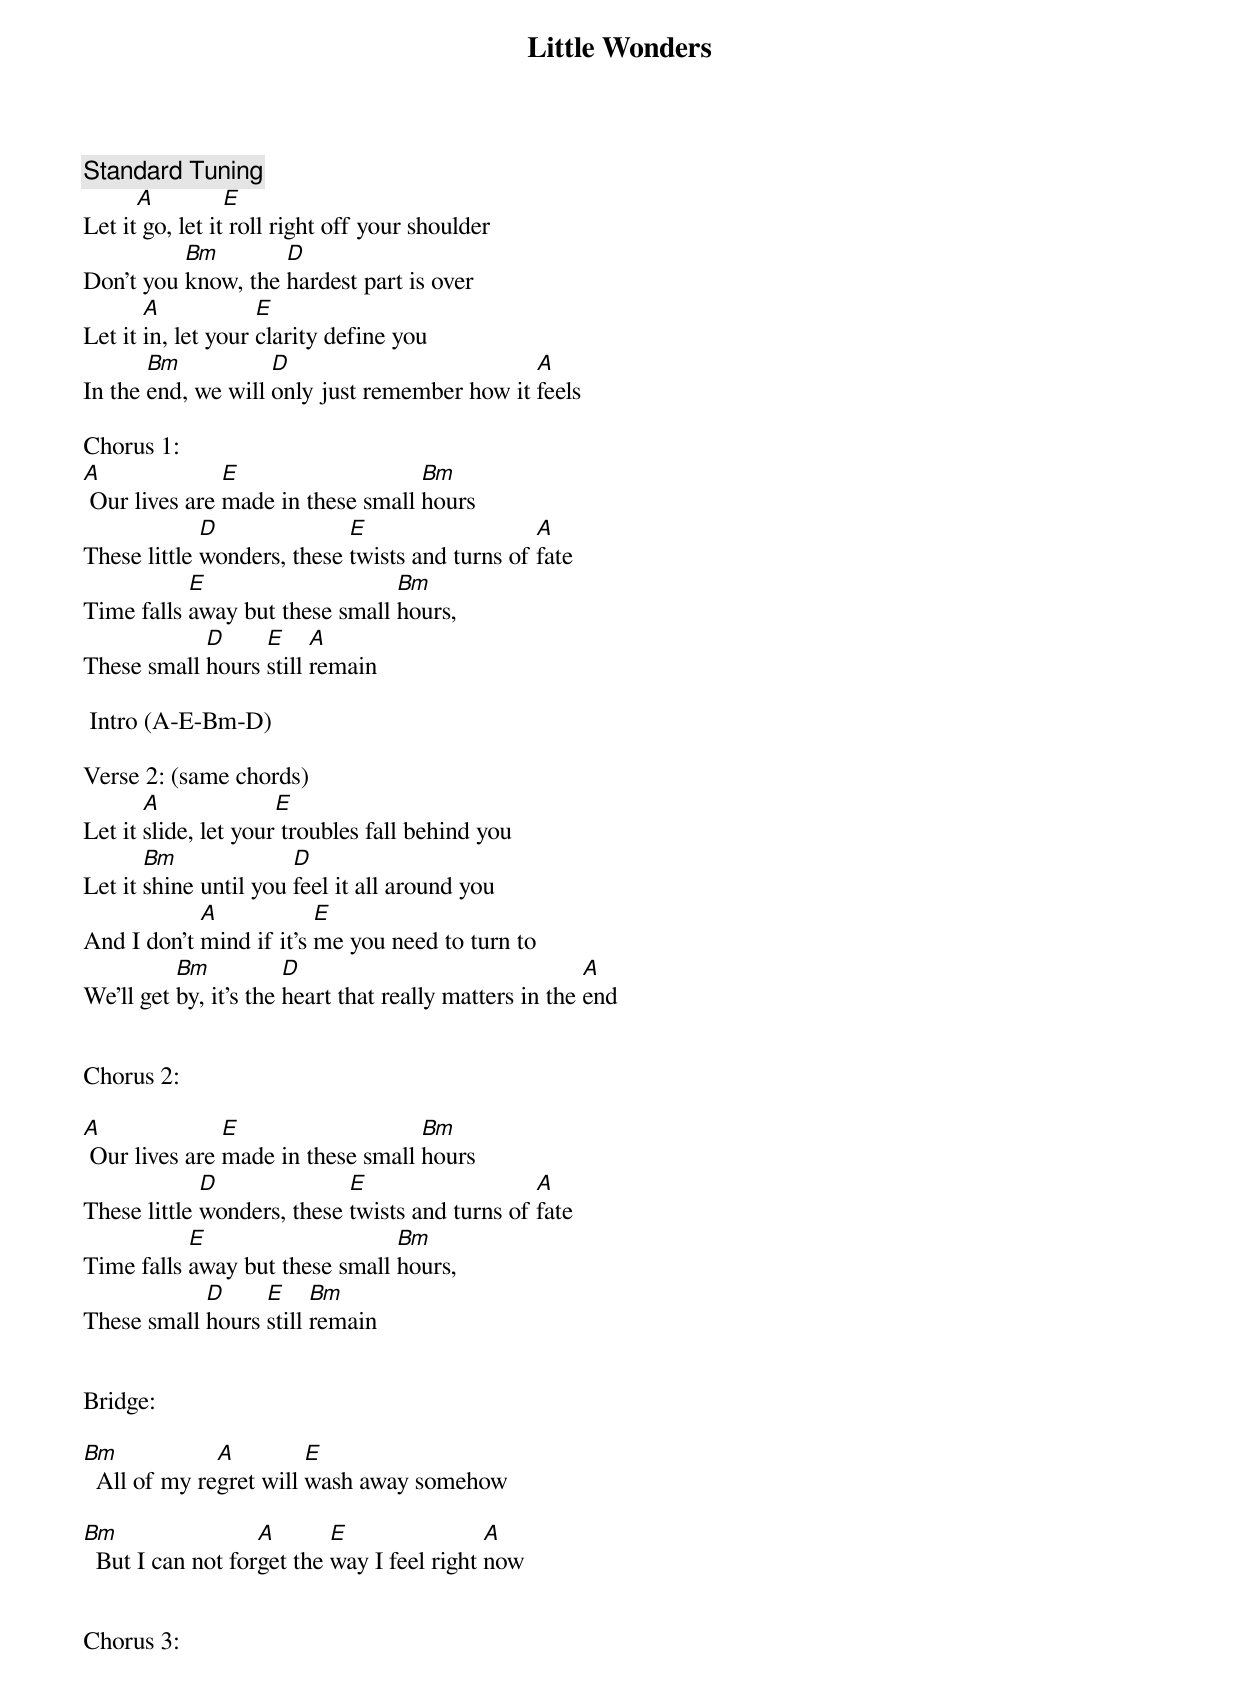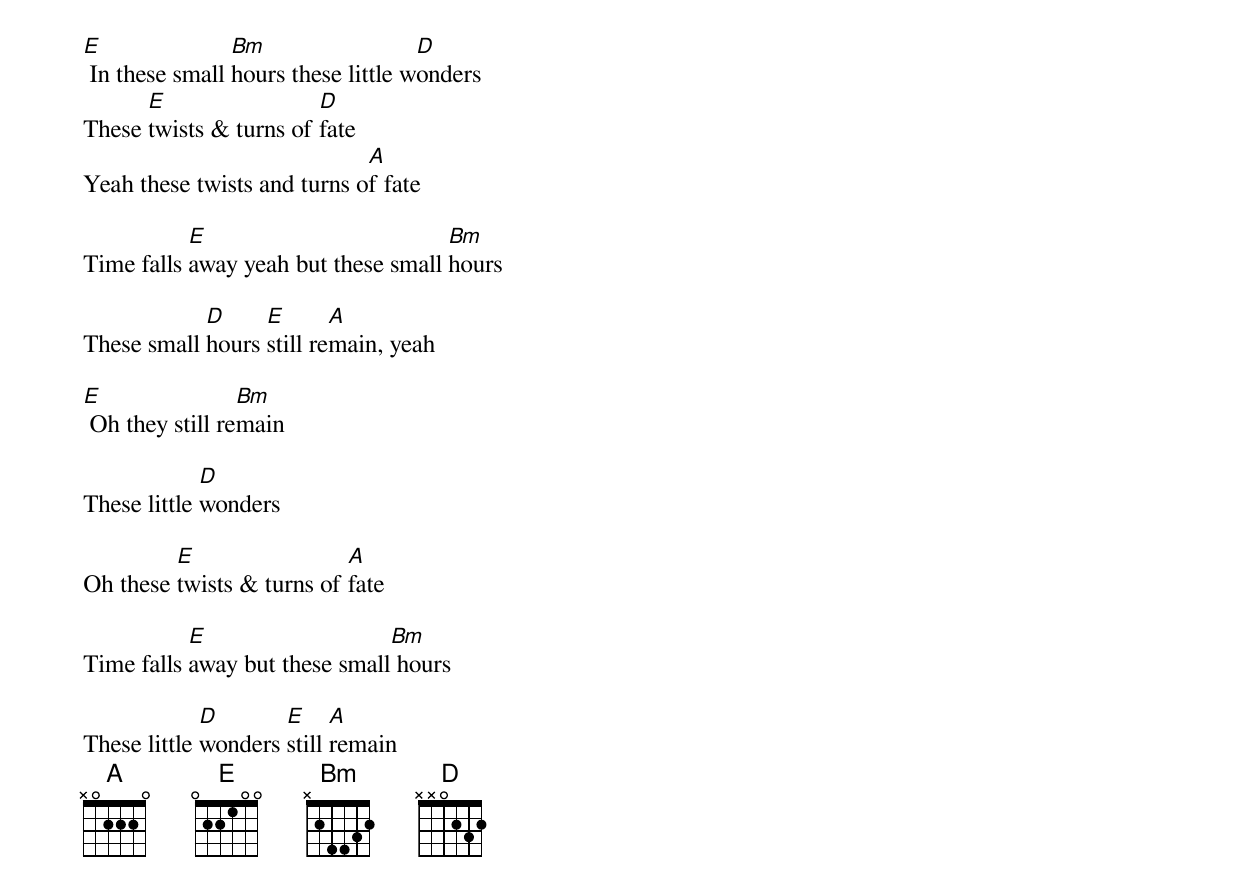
Little Wonders

Standard Tuning
      A          E
Let it go, let it roll right off your shoulder
          Bm        D
Don't you know, the hardest part is over
       A            E
Let it in, let your clarity define you
       Bm           D                         A
In the end, we will only just remember how it feels

Chorus 1:
A              E                   Bm
 Our lives are made in these small hours
             D              E                   A
These little wonders, these twists and turns of fate
           E                    Bm
Time falls away but these small hours,
            D     E     A
These small hours still remain

 Intro (A-E-Bm-D)

Verse 2: (same chords)
       A              E
Let it slide, let your troubles fall behind you
       Bm              D
Let it shine until you feel it all around you
            A            E
And I don't mind if it's me you need to turn to
          Bm           D                                A
We'll get by, it's the heart that really matters in the end


Chorus 2:

A              E                   Bm
 Our lives are made in these small hours
             D              E                   A
These little wonders, these twists and turns of fate
           E                    Bm
Time falls away but these small hours,
            D     E     Bm
These small hours still remain


Bridge:

Bm            A         E
  All of my regret will wash away somehow

Bm                 A       E                A
  But I can not forget the way I feel right now


Chorus 3:
E               Bm                  D
 In these small hours these little wonders
      E                 D
These twists & turns of fate
                             A
Yeah these twists and turns of fate

           E                         Bm
Time falls away yeah but these small hours

            D     E       A
These small hours still remain, yeah

E                Bm
 Oh they still remain

             D
These little wonders

         E                 A
Oh these twists & turns of fate

           E                   Bm
Time falls away but these small hours

             D       E     A
These little wonders still remain
